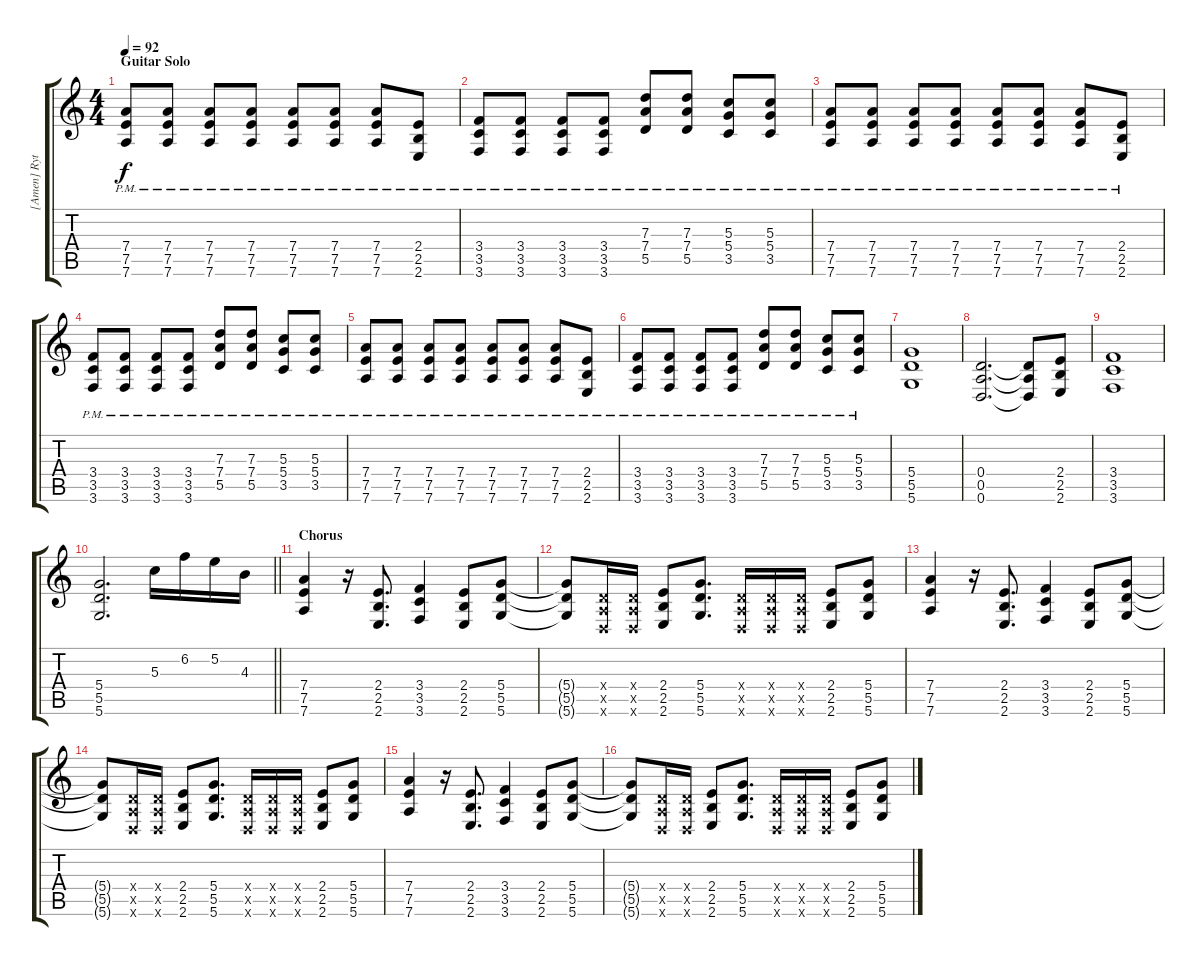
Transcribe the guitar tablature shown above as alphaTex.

\track ("[Amen] Rythm" "[Amen] Ryt") {instrument distortionguitar}
\staff {score tabs}
\tuning (E4 B3 G3 D3 A2 D2) {hide}
\ts (4 4)
\section ("" "Guitar Solo")
\tempo 92
\clef g2
\ks c
(7.4{pm} 7.5{pm} 7.6{pm}).8{dy f} (7.4{pm} 7.5{pm} 7.6{pm}).8 (7.4{pm} 7.5{pm} 7.6{pm}).8 (7.4{pm} 7.5{pm} 7.6{pm}).8 (7.4{pm} 7.5{pm} 7.6{pm}).8 (7.4{pm} 7.5{pm} 7.6{pm}).8 (7.4{pm} 7.5{pm} 7.6{pm}).8 (2.4{pm} 2.5{pm} 2.6{pm}).8 |
(3.4{pm} 3.5{pm} 3.6{pm}).8 (3.4{pm} 3.5{pm} 3.6{pm}).8 (3.4{pm} 3.5{pm} 3.6{pm}).8 (3.4{pm} 3.5{pm} 3.6{pm}).8 (7.3{pm} 7.4{pm} 5.5{pm}).8 (7.3{pm} 7.4{pm} 5.5{pm}).8 (5.3{pm} 5.4{pm} 3.5{pm}).8 (5.3{pm} 5.4{pm} 3.5{pm}).8 |
(7.4{pm} 7.5{pm} 7.6{pm}).8 (7.4{pm} 7.5{pm} 7.6{pm}).8 (7.4{pm} 7.5{pm} 7.6{pm}).8 (7.4{pm} 7.5{pm} 7.6{pm}).8 (7.4{pm} 7.5{pm} 7.6{pm}).8 (7.4{pm} 7.5{pm} 7.6{pm}).8 (7.4{pm} 7.5{pm} 7.6{pm}).8 (2.4{pm} 2.5{pm} 2.6{pm}).8 |
(3.4{pm} 3.5{pm} 3.6{pm}).8 (3.4{pm} 3.5{pm} 3.6{pm}).8 (3.4{pm} 3.5{pm} 3.6{pm}).8 (3.4{pm} 3.5{pm} 3.6{pm}).8 (7.3{pm} 7.4{pm} 5.5{pm}).8 (7.3{pm} 7.4{pm} 5.5{pm}).8 (5.3{pm} 5.4{pm} 3.5{pm}).8 (5.3{pm} 5.4{pm} 3.5{pm}).8 |
(7.4{pm} 7.5{pm} 7.6{pm}).8 (7.4{pm} 7.5{pm} 7.6{pm}).8 (7.4{pm} 7.5{pm} 7.6{pm}).8 (7.4{pm} 7.5{pm} 7.6{pm}).8 (7.4{pm} 7.5{pm} 7.6{pm}).8 (7.4{pm} 7.5{pm} 7.6{pm}).8 (7.4{pm} 7.5{pm} 7.6{pm}).8 (2.4{pm} 2.5{pm} 2.6{pm}).8 |
(3.4{pm} 3.5{pm} 3.6{pm}).8 (3.4{pm} 3.5{pm} 3.6{pm}).8 (3.4{pm} 3.5{pm} 3.6{pm}).8 (3.4{pm} 3.5{pm} 3.6{pm}).8 (7.3{pm} 7.4{pm} 5.5{pm}).8 (7.3{pm} 7.4{pm} 5.5{pm}).8 (5.3{pm} 5.4{pm} 3.5{pm}).8 (5.3{pm} 5.4{pm} 3.5{pm}).8 |
(5.4 5.5 5.6).1 |
(0.4 0.5 0.6).2{d} (0.4{t} 0.5{t} 0.6{t}).8 (2.4 2.5 2.6).8 |
(3.4 3.5 3.6).1 |
\barLineRight lightlight
(5.4 5.5 5.6).2{d} 5.3.16 6.2.16 5.2.16 4.3.16 |
\section ("" "Chorus")
(7.4 7.5 7.6).4 r.16 (2.4 2.5 2.6).8{d} (3.4 3.5 3.6).4 (2.4 2.5 2.6).8 (5.4 5.5 5.6).8 |
(5.4{t} 5.5{t} 5.6{t}).8 (0.4{x} 0.5{x} 0.6{x}).16 (0.4{x} 0.5{x} 0.6{x}).16 (2.4 2.5 2.6).8 (5.4 5.5 5.6).8{d} (0.4{x} 0.5{x} 0.6{x}).16 (0.4{x} 0.5{x} 0.6{x}).16 (0.4{x} 0.5{x} 0.6{x}).16 (2.4 2.5 2.6).8 (5.4 5.5 5.6).8 |
(7.4 7.5 7.6).4 r.16 (2.4 2.5 2.6).8{d} (3.4 3.5 3.6).4 (2.4 2.5 2.6).8 (5.4 5.5 5.6).8 |
(5.4{t} 5.5{t} 5.6{t}).8 (0.4{x} 0.5{x} 0.6{x}).16 (0.4{x} 0.5{x} 0.6{x}).16 (2.4 2.5 2.6).8 (5.4 5.5 5.6).8{d} (0.4{x} 0.5{x} 0.6{x}).16 (0.4{x} 0.5{x} 0.6{x}).16 (0.4{x} 0.5{x} 0.6{x}).16 (2.4 2.5 2.6).8 (5.4 5.5 5.6).8 |
(7.4 7.5 7.6).4 r.16 (2.4 2.5 2.6).8{d} (3.4 3.5 3.6).4 (2.4 2.5 2.6).8 (5.4 5.5 5.6).8 |
(5.4{t} 5.5{t} 5.6{t}).8 (0.4{x} 0.5{x} 0.6{x}).16 (0.4{x} 0.5{x} 0.6{x}).16 (2.4 2.5 2.6).8 (5.4 5.5 5.6).8{d} (0.4{x} 0.5{x} 0.6{x}).16 (0.4{x} 0.5{x} 0.6{x}).16 (0.4{x} 0.5{x} 0.6{x}).16 (2.4 2.5 2.6).8 (5.4 5.5 5.6).8
